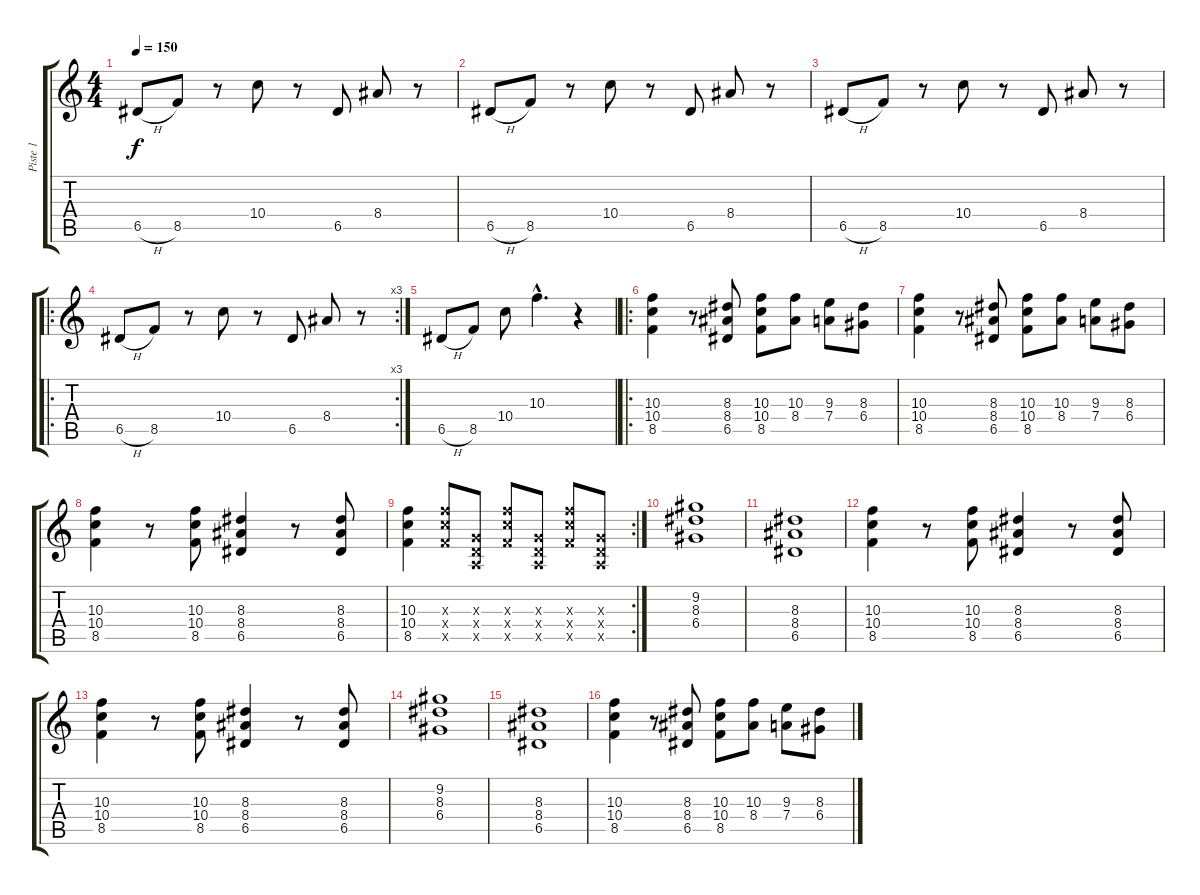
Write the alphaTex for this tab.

\track ("Piste 1" "Piste 1") {instrument overdrivenguitar}
\staff {score tabs}
\tuning (E4 B3 G3 D3 A2 E2) {hide}
\ts (4 4)
\tempo 150
\clef g2
\ks c
6.5{h}.8{dy f} 8.5.8 r.8 10.4.8 r.8 6.5.8 8.4.8 r.8 |
6.5{h}.8 8.5.8 r.8 10.4.8 r.8 6.5.8 8.4.8 r.8 |
6.5{h}.8 8.5.8 r.8 10.4.8 r.8 6.5.8 8.4.8 r.8 |
\ro
\rc 3
6.5{h}.8 8.5.8 r.8 10.4.8 r.8 6.5.8 8.4.8 r.8 |
6.5{h}.8 8.5.8 10.4.8 10.3{hac}.4{d} r.4 |
\ro
(10.3 10.4 8.5).4 r.8 (8.3 8.4 6.5).8 (10.3 10.4 8.5).8 (10.3 8.4).8 (9.3 7.4).8 (8.3 6.4).8 |
(10.3 10.4 8.5).4 r.8 (8.3 8.4 6.5).8 (10.3 10.4 8.5).8 (10.3 8.4).8 (9.3 7.4).8 (8.3 6.4).8 |
(10.3 10.4 8.5).4 r.8 (10.3 10.4 8.5).8 (8.3 8.4 6.5).4 r.8 (8.3 8.4 6.5).8 |
\rc 2
(10.3 10.4 8.5).4 (10.3{x} 10.4{x} 8.5{x}).8 (0.3{x} 0.4{x} 0.5{x}).8 (10.3{x} 10.4{x} 8.5{x}).8 (0.3{x} 0.4{x} 0.5{x}).8 (10.3{x} 10.4{x} 8.5{x}).8 (0.3{x} 0.4{x} 0.5{x}).8 |
(9.2 8.3 6.4).1 |
(8.3 8.4 6.5).1 |
(10.3 10.4 8.5).4 r.8 (10.3 10.4 8.5).8 (8.3 8.4 6.5).4 r.8 (8.3 8.4 6.5).8 |
(10.3 10.4 8.5).4 r.8 (10.3 10.4 8.5).8 (8.3 8.4 6.5).4 r.8 (8.3 8.4 6.5).8 |
(9.2 8.3 6.4).1 |
(8.3 8.4 6.5).1 |
(10.3 10.4 8.5).4 r.8 (8.3 8.4 6.5).8 (10.3 10.4 8.5).8 (10.3 8.4).8 (9.3 7.4).8 (8.3 6.4).8
